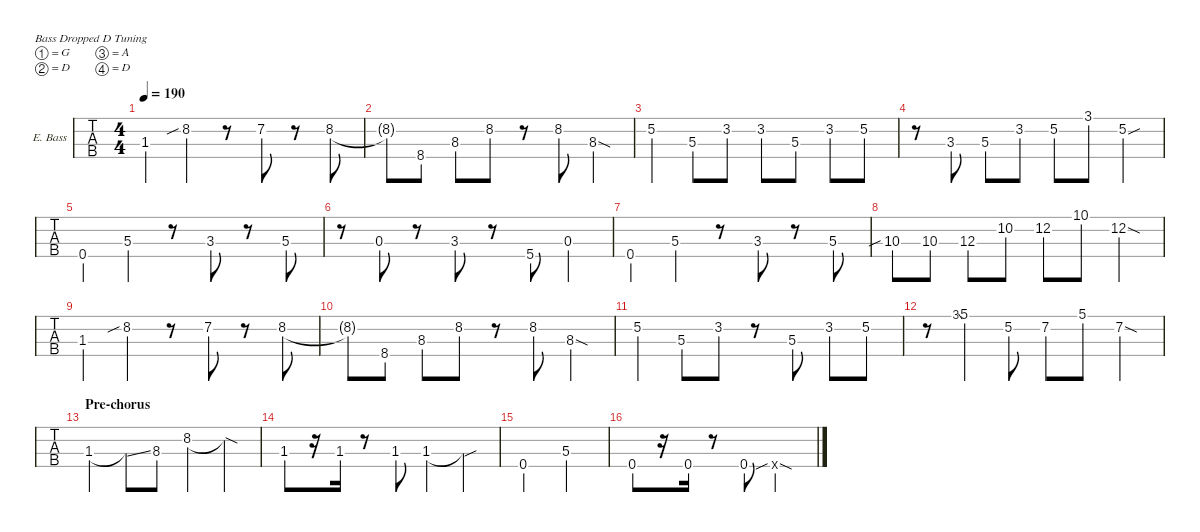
\defaultSystemsLayout 4
\hideDynamics
\bracketExtendMode nobrackets
\firstSystemTrackNameOrientation horizontal
\track ("Ele. Bass" "E. Bass") {defaultSystemsLayout 4 instrument electricbassfinger}
\staff {tabs}
\tuning (G2 D2 A1 D1)
\ts (4 4)
\tempo 190
\clef f4
\scale
0.284855
\ks dminor
1.3{acc b}.4{dy f} 8.2{sib acc b}.4 r.8 7.2{acc forcenatural}.8 r.8 8.2{acc b}.8 |
\scale
0.238382 8.2{t acc b}.8 8.4{acc b}.8 8.3{acc forcenatural}.8 8.2{acc b}.8 r.8 8.2{acc b}.8 8.3{sod acc forcenatural}.4 |
\scale
0.238382 5.2{st acc forcenatural}.4 5.3{acc forcenatural}.8 3.2{acc forcenatural}.8 3.2{acc forcenatural}.8 5.3{acc forcenatural}.8 3.2{acc forcenatural}.8 5.2{acc forcenatural}.8 |
\scale
0.238382 r.8 3.3{acc forcenatural}.8 5.3{acc forcenatural}.8 3.2{acc forcenatural}.8 5.2{acc forcenatural}.8 3.1{acc b}.8 5.2{sou acc forcenatural}.4 |
\scale
0.284855 0.4{acc forcenatural}.4 5.3{acc forcenatural}.4 r.8 3.3{acc forcenatural}.8 r.8 5.3{acc forcenatural}.8 |
\scale
0.238382 r.8 0.3{acc forcenatural}.8 r.8 3.3{acc forcenatural}.8 r.8 5.4{acc forcenatural}.8 0.3{acc forcenatural}.4 |
\scale
0.238382 0.4{acc forcenatural}.4 5.3{acc forcenatural}.4 r.8 3.3{acc forcenatural}.8 r.8 5.3{acc forcenatural}.8 |
\scale
0.238381 10.3{sib acc forcenatural}.8 10.3{acc forcenatural}.8 12.3{acc forcenatural}.8 10.2{acc forcenatural}.8 12.2{acc forcenatural}.8 10.1{acc forcenatural}.8 12.2{sod acc forcenatural}.4 |
\scale
0.284855 1.3{acc b}.4 8.2{sib acc b}.4 r.8 7.2{acc forcenatural}.8 r.8 8.2{acc b}.8 |
\scale
0.238382 8.2{t acc b}.8 8.4{acc b}.8 8.3{acc forcenatural}.8 8.2{acc b}.8 r.8 8.2{acc b}.8 8.3{sod acc forcenatural}.4 |
\scale
0.238382 5.2{acc forcenatural}.4 5.3{acc forcenatural}.8 3.2{acc forcenatural}.8 r.8 5.3{acc forcenatural}.8 3.2{acc forcenatural}.8 5.2{acc forcenatural}.8 |
\scale
0.238382 r.8 3.1{ss acc b}.8{gr} 5.1{acc forcenatural}.4 5.2{acc forcenatural}.8 7.2{acc forcenatural}.8 5.1{acc forcenatural}.8 7.2{sod acc forcenatural}.4 |
\section ("" "Pre-chorus")
\scale
0.284855 1.3{acc b}.4 1.3{ss t acc b}.8 8.3{acc forcenatural}.8 8.2{acc b}.4 8.2{sod t acc b}.4 |
\scale
0.238382 1.3{st acc b}.8 r.16 1.3{acc b}.16{beam split} r.8{beam split} 1.3{st acc b}.8 1.3{acc b}.4 1.3{sou t acc b}.4 |
\scale
0.238381 0.4{acc forcenatural}.2 5.3{acc forcenatural}.2 |
\scale
0.238382 0.4{st acc forcenatural}.8 r.16 0.4{acc forcenatural}.16{beam split} r.8{beam split} 0.4{st acc forcenatural}.8 7.4{sib sod x acc forcenatural}.2
